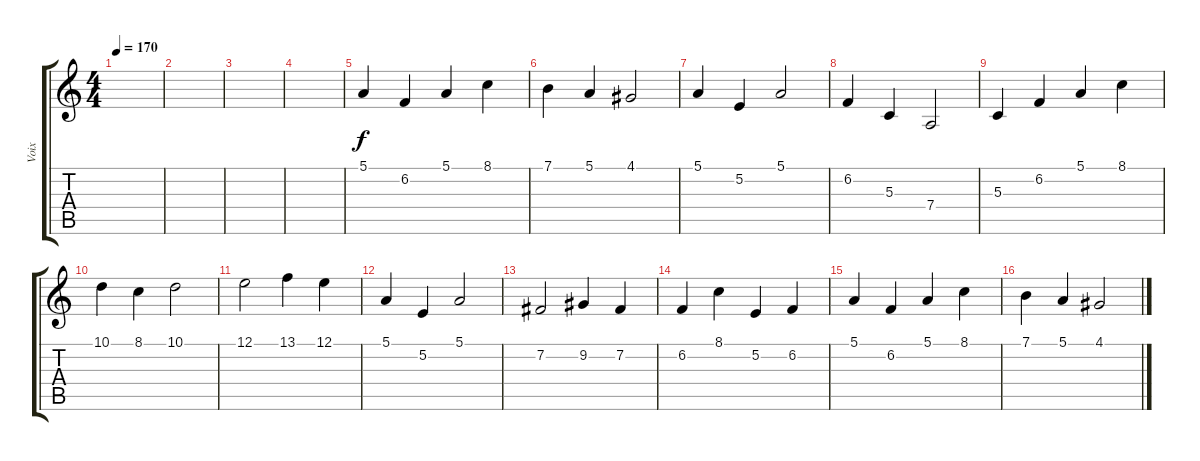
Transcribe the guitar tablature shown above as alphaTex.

\track ("Voix" "Voix") {instrument choiraahs}
\staff {score tabs}
\tuning (E4 B3 G3 D3 A2 E2) {hide}
\ts (4 4)
\tempo 170
\clef g2
\ks c
|
|
|
|
5.1.4 6.2.4 5.1.4 8.1.4 |
7.1.4 5.1.4 4.1.2 |
5.1.4 5.2.4 5.1.2 |
6.2.4 5.3.4 7.4.2 |
5.3.4 6.2.4 5.1.4 8.1.4 |
10.1.4 8.1.4 10.1.2 |
12.1.2 13.1.4 12.1.4 |
5.1.4 5.2.4 5.1.2 |
7.2.2 9.2.4 7.2.4 |
6.2.4 8.1.4 5.2.4 6.2.4 |
5.1.4 6.2.4 5.1.4 8.1.4 |
7.1.4 5.1.4 4.1.2
